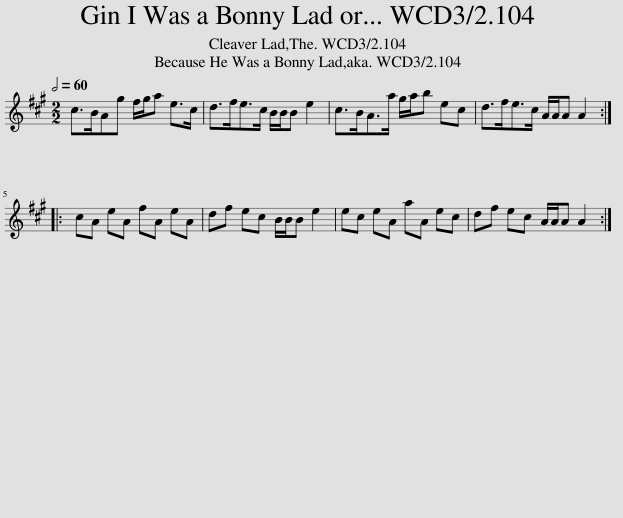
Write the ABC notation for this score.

X:1
L:1/8
Q:1/2=60
M:2/2
I:linebreak $
K:A
V:1 treble
V:1
 c>BAg f/g/a e>c | d>fe>c B/B/B e2 | c>BA>a g/a/b ec | d>fe>c A/A/A A2 ::$ cA eA fA eA | %5
 df ec B/B/B e2 | ec eA aA ec | df ec A/A/A A2 :| %8
